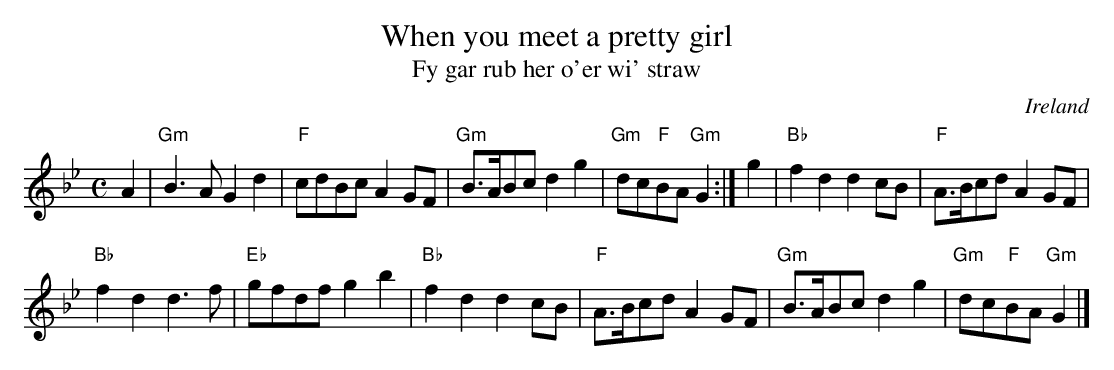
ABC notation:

X:1
T:When you meet a pretty girl
T:Fy gar rub her o'er wi' straw
O:Ireland
M:C
L:1/8
K:Bb
A2|\
"Gm"B3A G2d2|"F"cdBc A2GF|"Gm"B>ABc d2g2|"Gm"dc"F"BA "Gm"G2:|\
g2|\
"Bb"f2d2 d2cB|"F"A>Bcd A2GF|
"Bb"f2d2 d3f|"Eb"gfdf g2b2|\
"Bb"f2d2 d2cB|"F"A>Bcd A2GF|"Gm"B>ABc d2g2|"Gm"dc"F"BA "Gm"G2|]
